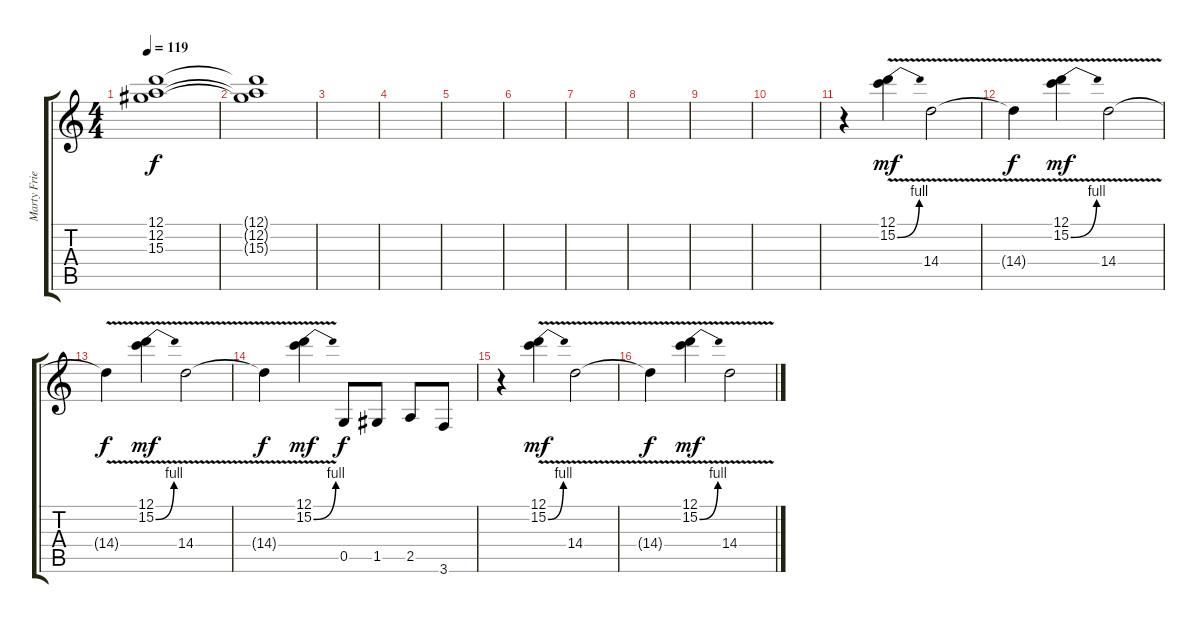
\track ("Marty Friedman" "Marty Frie") {instrument electricguitarclean}
\staff {score tabs}
\tuning (D4 A3 F3 C3 G2 D2) {hide}
\ts (4 4)
\tempo 119
\clef g2
\ks c
(12.1{t} 12.2{t} 15.3{t}).1{dy f} |
(12.1{t} 12.2{t} 15.3{t}).1 |
|
|
|
|
|
|
|
|
r.4 (12.1{v} 15.2{be (bend 0 0 60 4) v}).4{dy mf balance 8 instrument distortionguitar} 14.4{v}.2 |
14.4{t}.4{dy f} (12.1{v} 15.2{be (bend 0 0 60 4) v}).4{dy mf} 14.4{v}.2 |
14.4{t}.4{dy f} (12.1{v} 15.2{be (bend 0 0 60 4) v}).4{dy mf} 14.4{v}.2 |
14.4{t}.4{dy f} (12.1{v} 15.2{be (bend 0 0 60 4) v}).4{dy mf} 0.5.8{dy f balance 14} 1.5.8 2.5.8 3.6.8 |
r.4 (12.1{v} 15.2{be (bend 0 0 60 4) v}).4{dy mf balance 8} 14.4{v}.2 |
14.4{t}.4{dy f} (12.1{v} 15.2{be (bend 0 0 60 4) v}).4{dy mf} 14.4{v}.2
